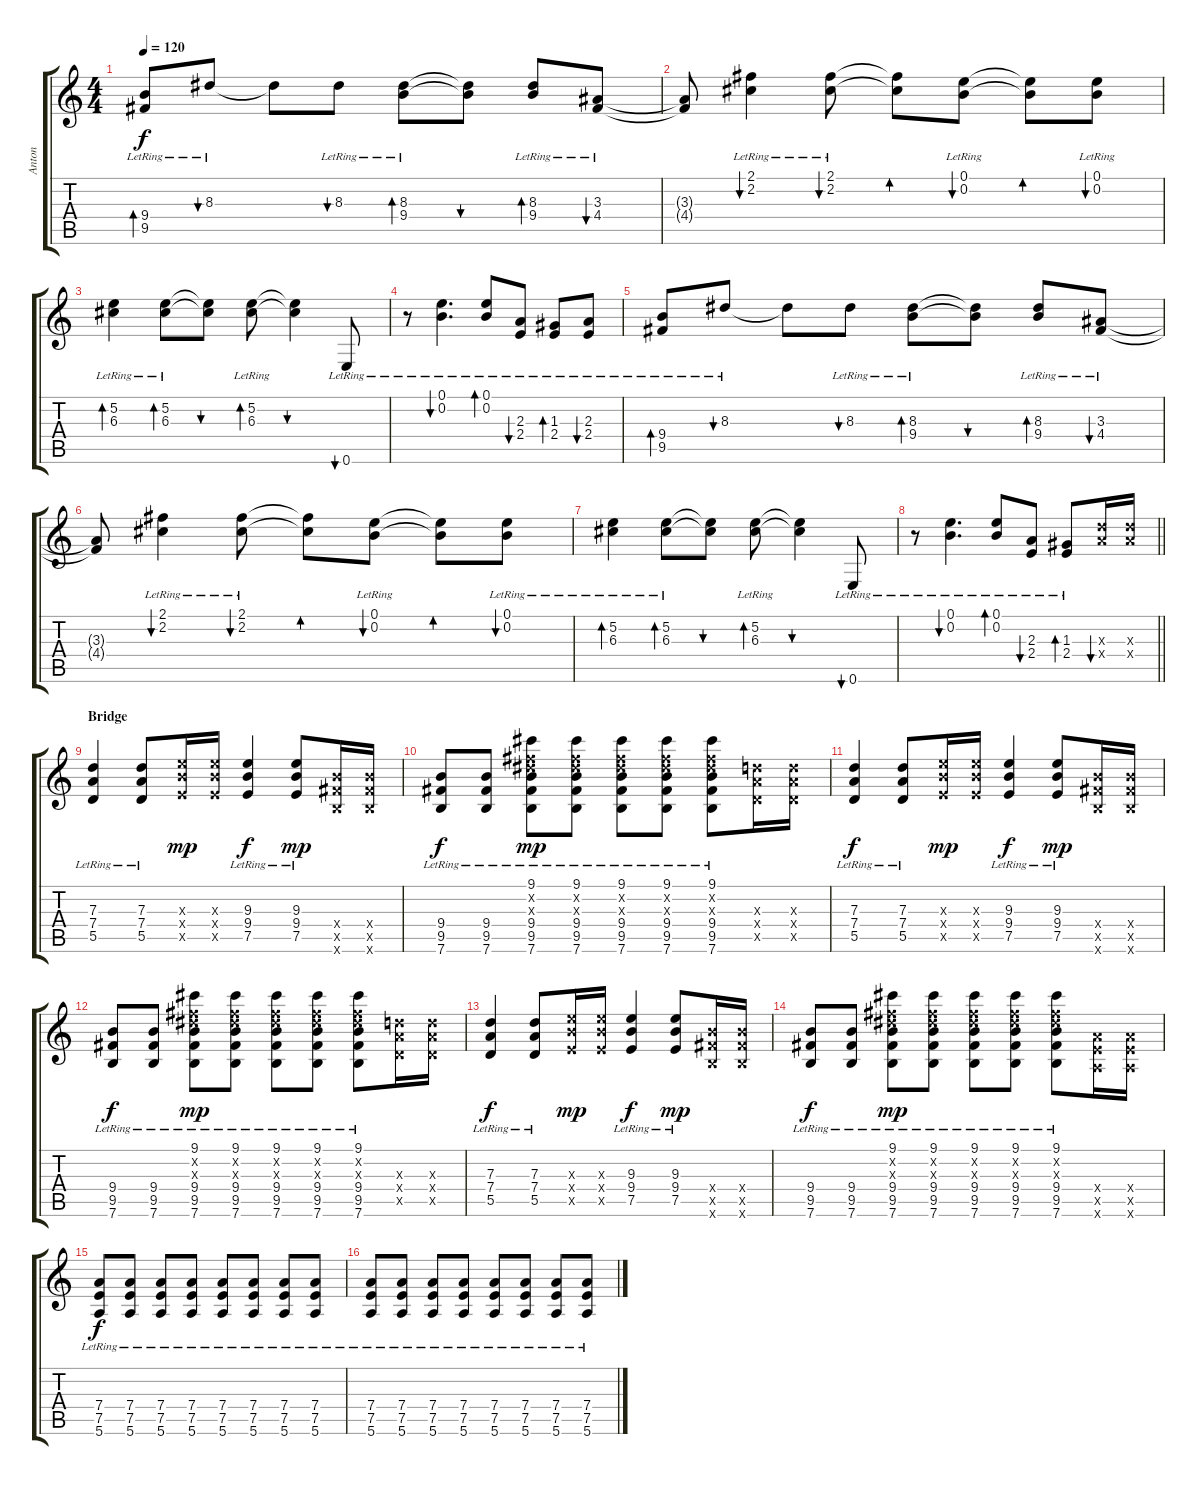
\track ("Anton" "Anton") {instrument electricguitarclean}
\staff {score tabs}
\tuning (E4 B3 G3 D3 A2 E2) {hide}
\ts (4 4)
\tempo 120
\clef g2
\ks c
(9.4{lr} 9.5{lr}).8{bd 120 dy f} 8.3{lr}.8{bu 120} 8.3{t}.8 8.3{lr}.8{bu 120} (8.3{lr} 9.4{lr}).8{bd 120} (8.3{t} 9.4{t}).8{bu 120} (8.3{lr} 9.4{lr}).8{bd 120} (3.3{lr} 4.4{lr}).8{bu 120} |
(3.3{t} 4.4{t}).8 (2.1{lr} 2.2{lr}).4{bu 120} (2.1{lr} 2.2{lr}).8{bu 120} (2.1{t} 2.2{t}).8{bd 120} (0.1{lr} 0.2{lr}).8{bu 120} (0.1{t} 0.2{t}).8{bd 120} (0.1{lr} 0.2{lr}).8{bu 120} |
(5.2{lr} 6.3{lr}).4{bd 120} (5.2{lr} 6.3{lr}).8{bd 120} (5.2{t} 6.3{t}).8{bu 120} (5.2{lr} 6.3{lr}).8{bd 120} (5.2{t} 6.3{t}).4{bu 120} 0.6{lr}.8{bu 120} |
r.8 (0.1{lr} 0.2{lr}).4{d bu 120} (0.1{lr} 0.2{lr}).8{bd 120} (2.3{lr} 2.4{lr}).8{bu 120} (1.3{lr} 2.4{lr}).8{bd 120} (2.3{lr} 2.4{lr}).8{bu 120} |
(9.4{lr} 9.5{lr}).8{bd 120} 8.3{lr}.8{bu 120} 8.3{t}.8 8.3{lr}.8{bu 120} (8.3{lr} 9.4{lr}).8{bd 120} (8.3{t} 9.4{t}).8{bu 120} (8.3{lr} 9.4{lr}).8{bd 120} (3.3{lr} 4.4{lr}).8{bu 120} |
(3.3{t} 4.4{t}).8 (2.1{lr} 2.2{lr}).4{bu 120} (2.1{lr} 2.2{lr}).8{bu 120} (2.1{t} 2.2{t}).8{bd 120} (0.1{lr} 0.2{lr}).8{bu 120} (0.1{t} 0.2{t}).8{bd 120} (0.1{lr} 0.2{lr}).8{bu 120} |
(5.2{lr} 6.3{lr}).4{bd 120} (5.2{lr} 6.3{lr}).8{bd 120} (5.2{t} 6.3{t}).8{bu 120} (5.2{lr} 6.3{lr}).8{bd 120} (5.2{t} 6.3{t}).4{bu 120} 0.6{lr}.8{bu 120} |
\barLineRight lightlight
r.8 (0.1{lr} 0.2{lr}).4{d bu 120} (0.1{lr} 0.2{lr}).8{bd 120} (2.3{lr} 2.4{lr}).8{bu 120} (1.3{lr} 2.4{lr}).8{bd 120} (7.3{x} 7.4{x}).16{bu 120} (7.3{x} 7.4{x}).16 |
\section ("" "Bridge")
(7.3{lr} 7.4{lr} 5.5{lr}).4 (7.3{lr} 7.4{lr} 5.5{lr}).8 (9.3{x} 9.4{x} 7.5{x}).16{dy mp} (9.3{x} 9.4{x} 7.5{x}).16 (9.3{lr} 9.4{lr} 7.5{lr}).4{dy f} (9.3{lr} 9.4{lr} 7.5{lr}).8{dy mp} (9.4{x} 9.5{x} 7.6{x}).16 (9.4{x} 9.5{x} 7.6{x}).16 |
(9.4{lr} 9.5{lr} 7.6{lr}).8{dy f} (9.4{lr} 9.5{lr} 7.6{lr}).8 (9.1{lr} 7.2{x} 8.3{x} 9.4{lr} 9.5{lr} 7.6{lr}).8{dy mp} (9.1{lr} 7.2{x} 8.3{x} 9.4{lr} 9.5{lr} 7.6{lr}).8 (9.1{lr} 7.2{x} 8.3{x} 9.4{lr} 9.5{lr} 7.6{lr}).8 (9.1{lr} 7.2{x} 8.3{x} 9.4{lr} 9.5{lr} 7.6{lr}).8 (9.1{lr} 7.2{x} 8.3{x} 9.4{lr} 9.5{lr} 7.6{lr}).8 (7.3{x} 7.4{x} 5.5{x}).16 (7.3{x} 7.4{x} 5.5{x}).16 |
(7.3{lr} 7.4{lr} 5.5{lr}).4{dy f} (7.3{lr} 7.4{lr} 5.5{lr}).8 (9.3{x} 9.4{x} 7.5{x}).16{dy mp} (9.3{x} 9.4{x} 7.5{x}).16 (9.3{lr} 9.4{lr} 7.5{lr}).4{dy f} (9.3{lr} 9.4{lr} 7.5{lr}).8{dy mp} (9.4{x} 9.5{x} 7.6{x}).16 (9.4{x} 9.5{x} 7.6{x}).16 |
(9.4{lr} 9.5{lr} 7.6{lr}).8{dy f} (9.4{lr} 9.5{lr} 7.6{lr}).8 (9.1{lr} 7.2{x} 8.3{x} 9.4{lr} 9.5{lr} 7.6{lr}).8{dy mp} (9.1{lr} 7.2{x} 8.3{x} 9.4{lr} 9.5{lr} 7.6{lr}).8 (9.1{lr} 7.2{x} 8.3{x} 9.4{lr} 9.5{lr} 7.6{lr}).8 (9.1{lr} 7.2{x} 8.3{x} 9.4{lr} 9.5{lr} 7.6{lr}).8 (9.1{lr} 7.2{x} 8.3{x} 9.4{lr} 9.5{lr} 7.6{lr}).8 (7.3{x} 7.4{x} 5.5{x}).16 (7.3{x} 7.4{x} 5.5{x}).16 |
(7.3{lr} 7.4{lr} 5.5{lr}).4{dy f} (7.3{lr} 7.4{lr} 5.5{lr}).8 (9.3{x} 9.4{x} 7.5{x}).16{dy mp} (9.3{x} 9.4{x} 7.5{x}).16 (9.3{lr} 9.4{lr} 7.5{lr}).4{dy f} (9.3{lr} 9.4{lr} 7.5{lr}).8{dy mp} (9.4{x} 9.5{x} 7.6{x}).16 (9.4{x} 9.5{x} 7.6{x}).16 |
(9.4{lr} 9.5{lr} 7.6{lr}).8{dy f} (9.4{lr} 9.5{lr} 7.6{lr}).8 (9.1{lr} 7.2{x} 8.3{x} 9.4{lr} 9.5{lr} 7.6{lr}).8{dy mp} (9.1{lr} 7.2{x} 8.3{x} 9.4{lr} 9.5{lr} 7.6{lr}).8 (9.1{lr} 7.2{x} 8.3{x} 9.4{lr} 9.5{lr} 7.6{lr}).8 (9.1{lr} 7.2{x} 8.3{x} 9.4{lr} 9.5{lr} 7.6{lr}).8 (9.1{lr} 7.2{x} 8.3{x} 9.4{lr} 9.5{lr} 7.6{lr}).8 (7.4{x} 7.5{x} 5.6{x}).16 (7.4{x} 7.5{x} 5.6{x}).16 |
(7.4{lr} 7.5{lr} 5.6{lr}).8{dy f} (7.4{lr} 7.5{lr} 5.6{lr}).8 (7.4{lr} 7.5{lr} 5.6{lr}).8 (7.4{lr} 7.5{lr} 5.6{lr}).8 (7.4{lr} 7.5{lr} 5.6{lr}).8 (7.4{lr} 7.5{lr} 5.6{lr}).8 (7.4{lr} 7.5{lr} 5.6{lr}).8 (7.4{lr} 7.5{lr} 5.6{lr}).8 |
(7.4{lr} 7.5{lr} 5.6{lr}).8 (7.4{lr} 7.5{lr} 5.6{lr}).8 (7.4{lr} 7.5{lr} 5.6{lr}).8 (7.4{lr} 7.5{lr} 5.6{lr}).8 (7.4{lr} 7.5{lr} 5.6{lr}).8 (7.4{lr} 7.5{lr} 5.6{lr}).8 (7.4{lr} 7.5{lr} 5.6{lr}).8 (7.4{lr} 7.5{lr} 5.6{lr}).8
